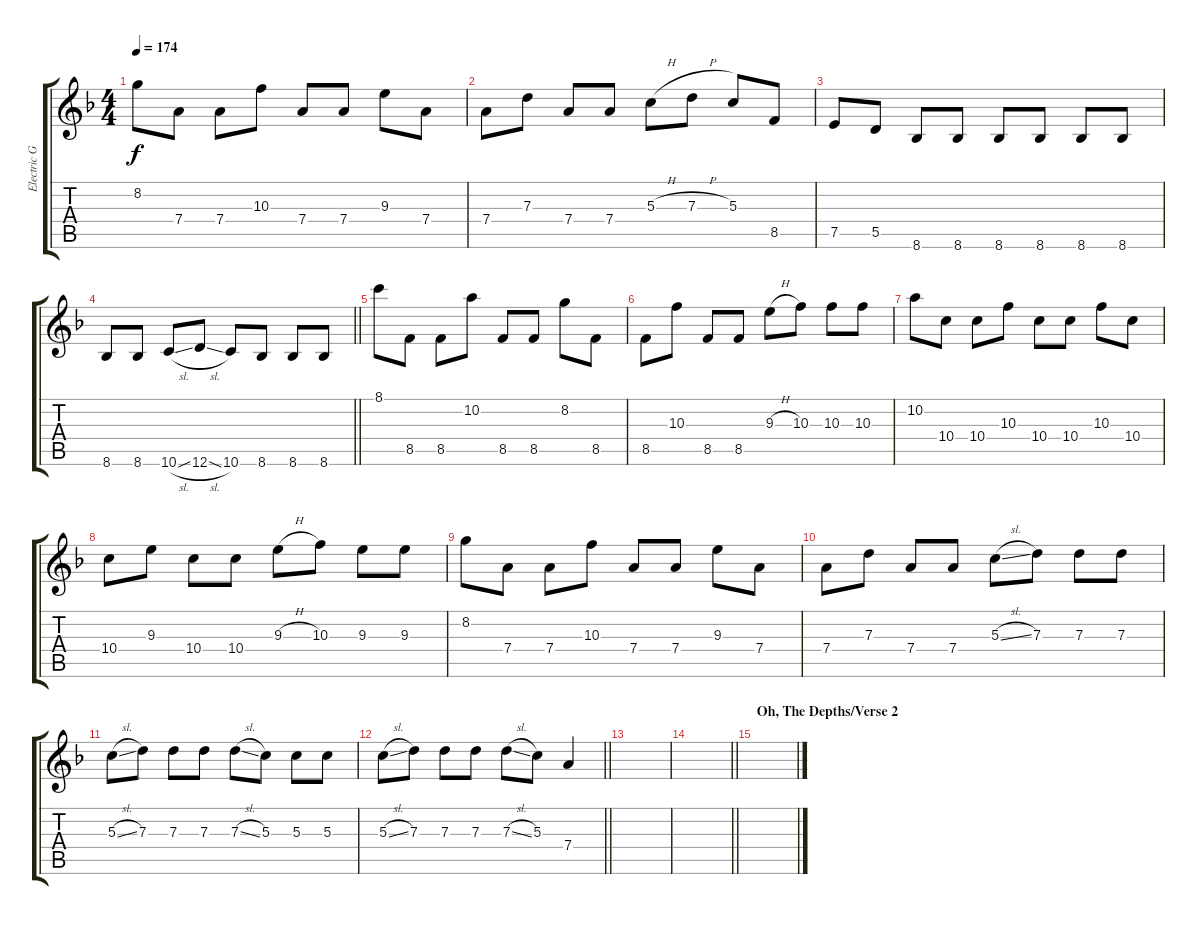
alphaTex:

\track ("Electric Guitar 4" "Electric G") {instrument distortionguitar}
\staff {score tabs}
\tuning (E4 B3 G3 D3 A2 D2) {hide}
\ts (4 4)
\tempo 174
\clef g2
\ks dminor
8.2.8{dy f} 7.4.8 7.4.8 10.3.8 7.4.8 7.4.8 9.3.8 7.4.8 |
7.4.8 7.3.8 7.4.8 7.4.8 5.3{h}.8 7.3{h}.8 5.3.8 8.5.8 |
7.5.8 5.5.8 8.6.8 8.6.8 8.6.8 8.6.8 8.6.8 8.6.8 |
\barLineRight lightlight
8.6.8 8.6.8 10.6{sl}.8 12.6{sl}.8 10.6.8 8.6.8 8.6.8 8.6.8 |
8.1.8 8.5.8 8.5.8 10.2.8 8.5.8 8.5.8 8.2.8 8.5.8 |
8.5.8 10.3.8 8.5.8 8.5.8 9.3{h}.8 10.3.8 10.3.8 10.3.8 |
10.2.8 10.4.8 10.4.8 10.3.8 10.4.8 10.4.8 10.3.8 10.4.8 |
10.4.8 9.3.8 10.4.8 10.4.8 9.3{h}.8 10.3.8 9.3.8 9.3.8 |
8.2.8 7.4.8 7.4.8 10.3.8 7.4.8 7.4.8 9.3.8 7.4.8 |
7.4.8 7.3.8 7.4.8 7.4.8 5.3{sl}.8 7.3.8 7.3.8 7.3.8 |
5.3{sl}.8 7.3.8 7.3.8 7.3.8 7.3{sl}.8 5.3.8 5.3.8 5.3.8 |
\barLineRight lightlight
5.3{sl}.8 7.3.8 7.3.8 7.3.8 7.3{sl}.8 5.3.8 7.4.4 |
\section ("" "")
|
\barLineRight lightlight
|
\section ("" "Oh, The Depths/Verse 2")
